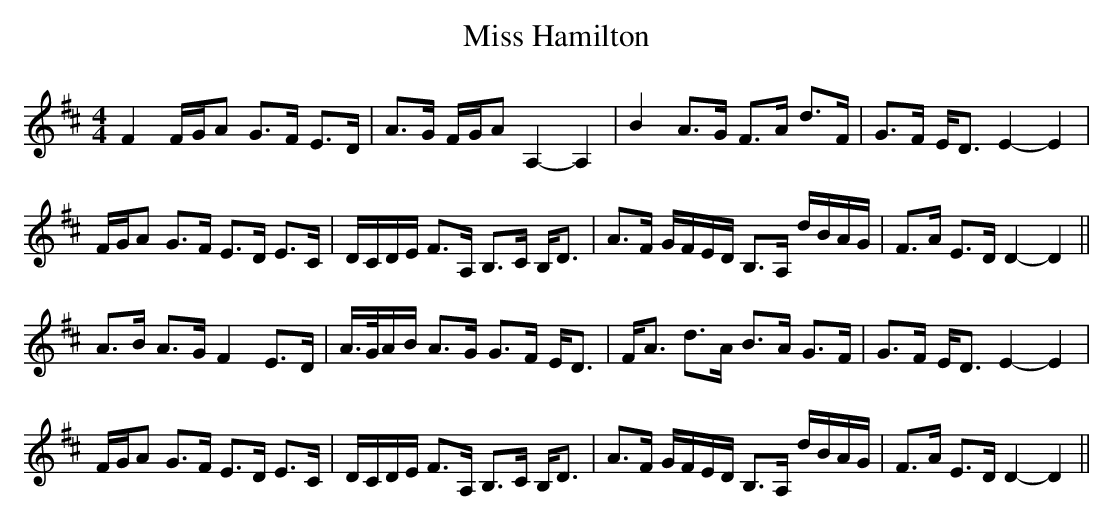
X:1
T: Miss Hamilton
M: 4/4
L: 1/8
K: Dmaj
F2F/G/A G>F E>D|A>G F/G/A A,2-A,2|B2A>G F>A d>F|G>F E<D E2-E2|
F/G/A G>F E>D E>C|D/C/D/E/ F>A, B,>C B,<D|A>F G/F/E/D/ B,>A, d/B/A/G/|F>A E>D D2-D2||
A>B A>G F2 E>D|A/>G/A/B/ A>G G>F E<D|F<A d>A B>A G>F|G>F E<D E2-E2|
F/G/A G>F E>D E>C|D/C/D/E/ F>A, B,>C B,<D|A>F G/F/E/D/ B,>A, d/B/A/G/|F>A E>D D2-D2||
